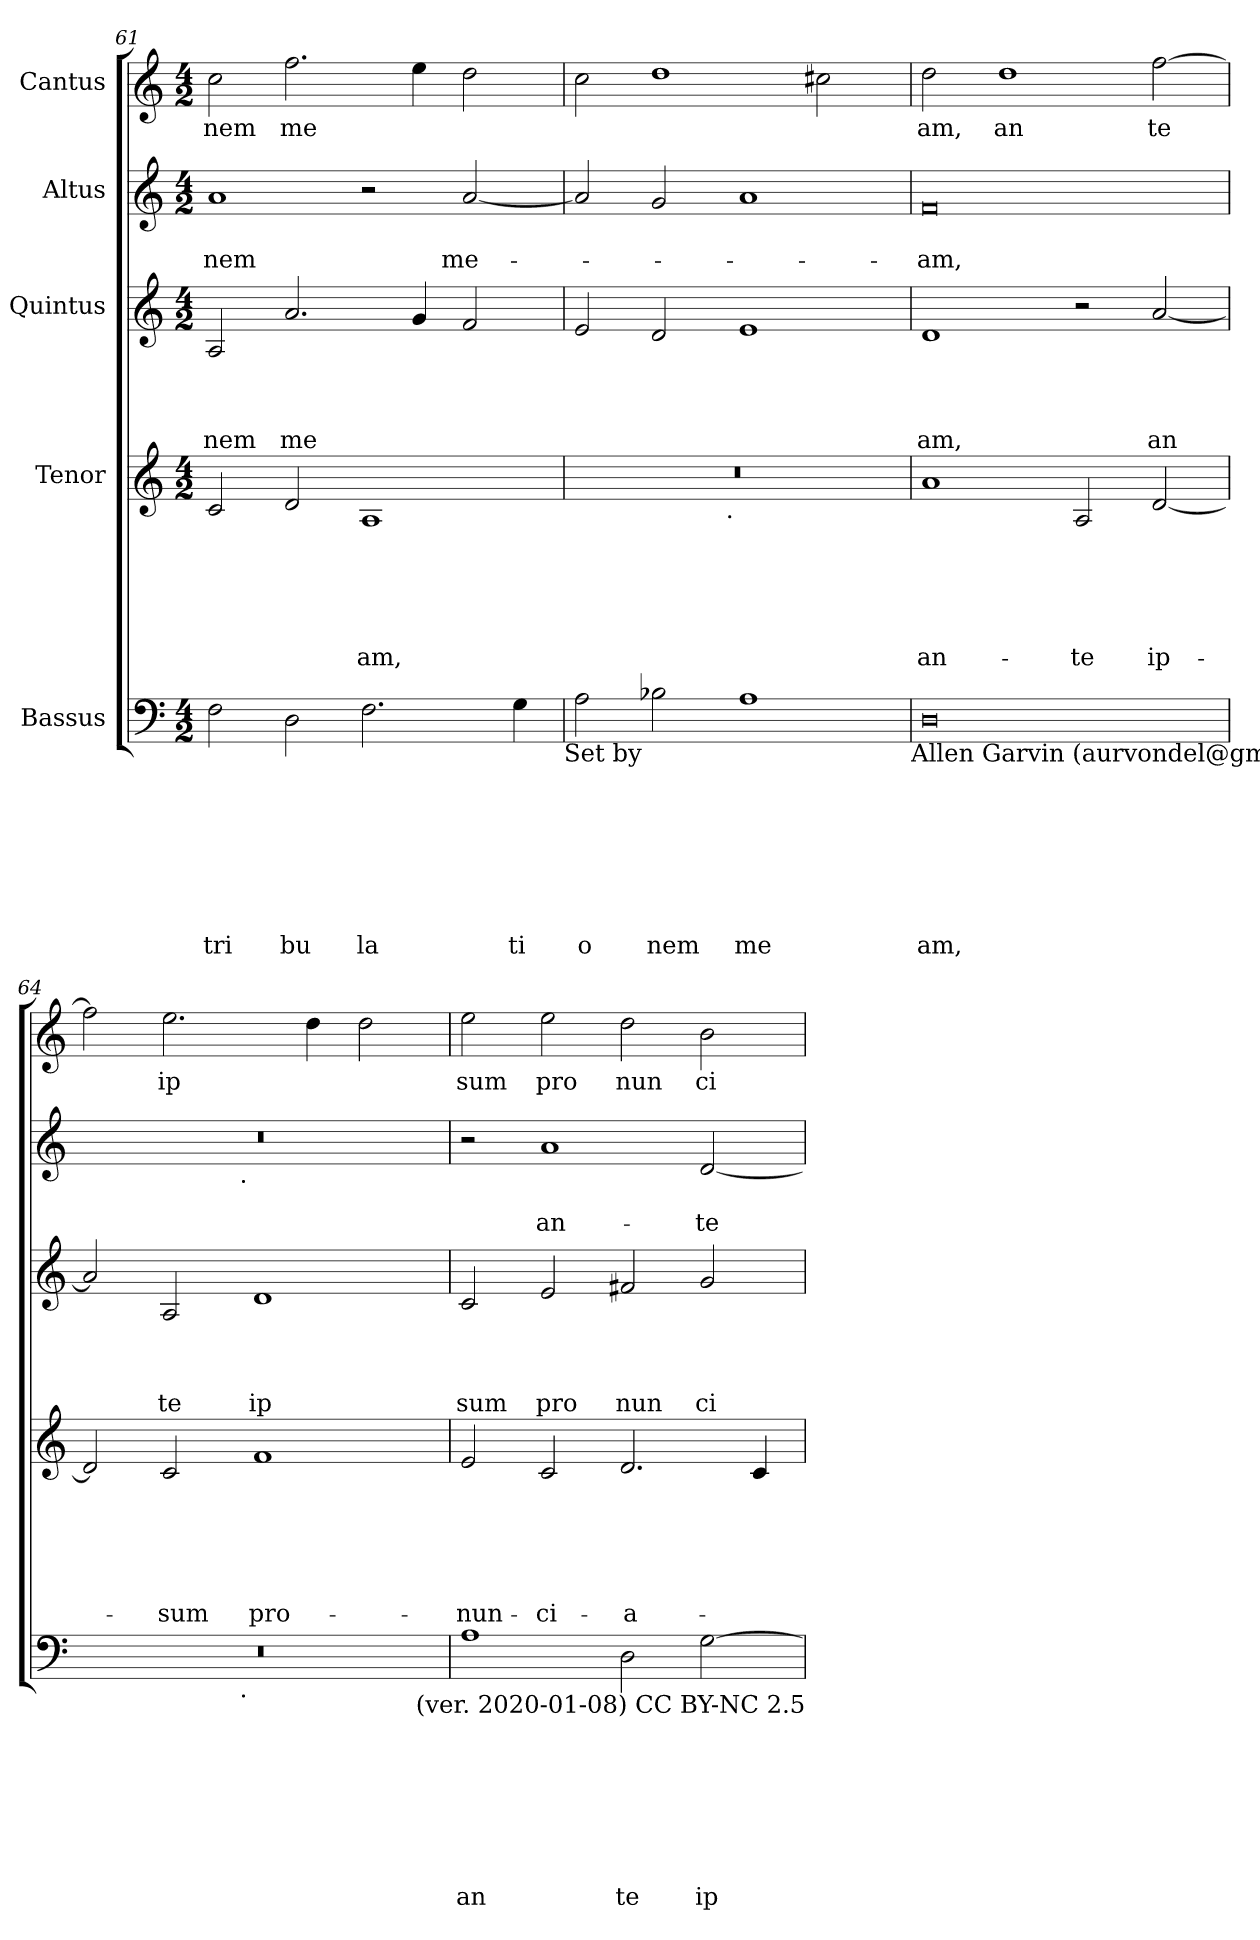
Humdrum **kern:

**kern	**text	**text	**text	**text	**text	**text	**text	**text	**kern	**text	**text	**text	**text	**text	**text	**kern	**text	**text	**text	**text	**kern	**text	**text	**kern	**text
*part5	*part5	*part5	*part5	*part5	*part5	*part5	*part5	*part5	*part4	*part4	*part4	*part4	*part4	*part4	*part4	*part3	*part3	*part3	*part3	*part3	*part2	*part2	*part2	*part1	*part1
*staff5	*staff5	*staff5	*staff5	*staff5	*staff5	*staff5	*staff5	*staff5	*staff4	*staff4	*staff4	*staff4	*staff4	*staff4	*staff4	*staff3	*staff3	*staff3	*staff3	*staff3	*staff2	*staff2	*staff2	*staff1	*staff1
*I"Bassus	*	*	*	*	*	*	*	*	*I"Tenor	*	*	*	*	*	*	*I"Quintus	*	*	*	*	*I"Altus	*	*	*I"Cantus	*
*clefF4	*	*	*	*	*	*	*	*	*clefG2	*	*	*	*	*	*	*clefG2	*	*	*	*	*clefG2	*	*	*clefG2	*
*k[]	*	*	*	*	*	*	*	*	*k[]	*	*	*	*	*	*	*k[]	*	*	*	*	*k[]	*	*	*k[]	*
*C:	*	*	*	*	*	*	*	*	*C:	*	*	*	*	*	*	*C:	*	*	*	*	*C:	*	*	*C:	*
*M4/2	*	*	*	*	*	*	*	*	*M4/2	*	*	*	*	*	*	*M4/2	*	*	*	*	*M4/2	*	*	*M4/2	*
=61	=61	=61	=61	=61	=61	=61	=61	=61	=61	=61	=61	=61	=61	=61	=61	=61	=61	=61	=61	=61	=61	=61	=61	=61	=61
!	!	!	!	!	!	!	!	!LO:LY:b	!	!	!	!	!	!	!	!	!	!	!	!LO:LY:b	!	!	!LO:LY:b	!	!LO:LY:b
2F\	.	.	.	.	.	.	.	tri	2c/	.	.	.	.	.	.	2A/	.	.	.	nem	1a	.	-nem	2cc\	nem
!	!	!	!	!	!	!	!	!LO:LY:b	!	!	!	!	!	!	!	!	!	!	!	!LO:LY:b	!	!	!	!	!LO:LY:b
2D\	.	.	.	.	.	.	.	bu	2d/	.	.	.	.	.	.	2.a/	.	.	.	me	.	.	.	2.ff\	me
!	!	!	!	!	!	!	!	!LO:LY:b	!	!	!	!	!	!	!LO:LY:b	!	!	!	!	!	!	!	!	!	!
2.F\	.	.	.	.	.	.	.	la	1A	.	.	.	.	.	-am,	.	.	.	.	.	2r	.	.	.	.
.	.	.	.	.	.	.	.	.	.	.	.	.	.	.	.	4g/	.	.	.	.	.	.	.	4ee\	.
!	!	!	!	!	!	!	!	!	!	!	!	!	!	!	!	!	!	!	!	!	!	!	!LO:LY:b	!	!
.	.	.	.	.	.	.	.	.	.	.	.	.	.	.	.	2f/	.	.	.	.	[<2a/	.	me-	2dd\	.
!	!	!	!	!	!	!	!	!LO:LY:b	!	!	!	!	!	!	!	!	!	!	!	!	!	!	!	!	!
4G\	.	.	.	.	.	.	.	ti	.	.	.	.	.	.	.	.	.	.	.	.	.	.	.	.	.
!LO:TX:b:t=Set by	!	!	!	!	!	!	!	!	!	!	!	!	!	!	!	!	!	!	!	!	!	!	!	!	!
=62	=62	=62	=62	=62	=62	=62	=62	=62	=62	=62	=62	=62	=62	=62	=62	=62	=62	=62	=62	=62	=62	=62	=62	=62	=62
!	!	!	!	!	!	!	!	!LO:LY:b	!	!	!	!	!	!	!	!	!	!	!	!	!	!	!	!	!
*	*	*	*	*	*	*	*	*	*^	*	*	*	*	*	*	*	*	*	*	*	*	*	*	*	*
2A\	.	.	.	.	.	.	.	o	0r	2ryy	.	.	.	.	.	.	2e/	.	.	.	.	2a/]	.	.	2cc\	.
!	!	!	!	!	!	!	!	!LO:LY:b	!	!	!	!	!	!	!	!	!	!	!	!	!	!	!	!	!	!
2B-\	.	.	.	.	.	.	.	nem	.	4...ryy	.	.	.	.	.	.	2d/	.	.	.	.	2g/	.	.	1dd	.
!	!	!	!	!	!	!	!	!	!	!LO:TX:b:t=.	!	!	!	!	!	!	!	!	!	!	!	!	!	!	!	!
.	.	.	.	.	.	.	.	.	.	1ryy	.	.	.	.	.	.	.	.	.	.	.	.	.	.	.	.
!	!	!	!	!	!	!	!	!LO:LY:b	!	!	!	!	!	!	!	!	!	!	!	!	!	!	!	!	!	!
1A	.	.	.	.	.	.	.	me	.	.	.	.	.	.	.	.	1e	.	.	.	.	1a	.	.	.	.
.	.	.	.	.	.	.	.	.	.	.	.	.	.	.	.	.	.	.	.	.	.	.	.	.	2cc#\	.
.	.	.	.	.	.	.	.	.	.	32ryy	.	.	.	.	.	.	.	.	.	.	.	.	.	.	.	.
!LO:TX:b:t=Allen Garvin (aurvondel@gmail.com)	!	!	!	!	!	!	!	!	!	!	!	!	!	!	!	!	!	!	!	!	!	!	!	!	!	!
=63	=63	=63	=63	=63	=63	=63	=63	=63	=63	=63	=63	=63	=63	=63	=63	=63	=63	=63	=63	=63	=63	=63	=63	=63	=63	=63
!	!	!	!	!	!	!	!	!LO:LY:b	!	!	!	!	!	!	!	!LO:LY:b	!	!	!	!	!LO:LY:b	!	!	!LO:LY:b	!	!LO:LY:b
*	*	*	*	*	*	*	*	*	*v	*v	*	*	*	*	*	*	*	*	*	*	*	*	*	*	*	*
0D	.	.	.	.	.	.	.	am,	1a	.	.	.	.	.	an-	1d	.	.	.	am,	0f	.	-am,	2dd\	am,
!	!	!	!	!	!	!	!	!	!	!	!	!	!	!	!	!	!	!	!	!	!	!	!	!	!LO:LY:b
.	.	.	.	.	.	.	.	.	.	.	.	.	.	.	.	.	.	.	.	.	.	.	.	1dd	an
!	!	!	!	!	!	!	!	!	!	!	!	!	!	!	!LO:LY:b	!	!	!	!	!	!	!	!	!	!
.	.	.	.	.	.	.	.	.	2A/	.	.	.	.	.	-te	2r	.	.	.	.	.	.	.	.	.
!	!	!	!	!	!	!	!	!	!	!	!	!	!	!	!LO:LY:b	!	!	!	!	!LO:LY:b	!	!	!	!	!LO:LY:b
.	.	.	.	.	.	.	.	.	[<2d/	.	.	.	.	.	ip-	[<2a/	.	.	.	an	.	.	.	[>2ff\	te
=64	=64	=64	=64	=64	=64	=64	=64	=64	=64	=64	=64	=64	=64	=64	=64	=64	=64	=64	=64	=64	=64	=64	=64	=64	=64
*^	*	*	*	*	*	*	*	*	*	*	*	*	*	*	*	*	*	*	*	*	*^	*	*	*	*
0r	2ryy	.	.	.	.	.	.	.	.	2d/]	.	.	.	.	.	.	2a/]	.	.	.	.	0r	2ryy	.	.	2ff\]	.
!	!	!	!	!	!	!	!	!	!	!	!	!	!	!	!	!LO:LY:b	!	!	!	!	!LO:LY:b	!	!	!	!	!	!LO:LY:b
.	4...ryy	.	.	.	.	.	.	.	.	2c/	.	.	.	.	.	-sum	2A/	.	.	.	te	.	4...ryy	.	.	2.ee\	ip
!	!	!	!	!	!	!	!	!	!	!	!	!	!	!	!	!	!	!	!	!	!	!	!LO:TX:b:t=.	!	!	!	!
!	!LO:TX:b:t=.	!	!	!	!	!	!	!	!	!	!	!	!	!	!	!	!	!	!	!	!	!	!	!	!	!	!
.	1ryy	.	.	.	.	.	.	.	.	.	.	.	.	.	.	.	.	.	.	.	.	.	1ryy	.	.	.	.
!	!	!	!	!	!	!	!	!	!	!	!	!	!	!	!	!LO:LY:b	!	!	!	!	!LO:LY:b	!	!	!	!	!	!
.	.	.	.	.	.	.	.	.	.	1f	.	.	.	.	.	pro-	1d	.	.	.	ip	.	.	.	.	.	.
.	.	.	.	.	.	.	.	.	.	.	.	.	.	.	.	.	.	.	.	.	.	.	.	.	.	4dd\	.
.	.	.	.	.	.	.	.	.	.	.	.	.	.	.	.	.	.	.	.	.	.	.	.	.	.	2dd\	.
.	32ryy	.	.	.	.	.	.	.	.	.	.	.	.	.	.	.	.	.	.	.	.	.	32ryy	.	.	.	.
=65	=65	=65	=65	=65	=65	=65	=65	=65	=65	=65	=65	=65	=65	=65	=65	=65	=65	=65	=65	=65	=65	=65	=65	=65	=65	=65	=65
!	!	!	!	!	!	!	!	!	!LO:LY:b	!	!	!	!	!	!	!LO:LY:b	!	!	!	!	!LO:LY:b	!	!	!	!	!	!LO:LY:b
*v	*v	*	*	*	*	*	*	*	*	*	*	*	*	*	*	*	*	*	*	*	*	*v	*v	*	*	*	*
1A	.	.	.	.	.	.	.	an	2e/	.	.	.	.	.	-nun-	2c/	.	.	.	sum	2r	.	.	2ee\	sum
!	!	!	!	!	!	!	!	!	!	!	!	!	!	!	!LO:LY:b	!	!	!	!	!LO:LY:b	!	!	!LO:LY:b	!	!LO:LY:b
.	.	.	.	.	.	.	.	.	2c/	.	.	.	.	.	-ci-	2e/	.	.	.	pro	1a	.	an-	2ee\	pro
!	!	!	!	!	!	!	!	!LO:LY:b	!	!	!	!	!	!	!LO:LY:b	!	!	!	!	!LO:LY:b	!	!	!	!	!LO:LY:b
2D\	.	.	.	.	.	.	.	te	2.d/	.	.	.	.	.	-a-	2f#X/	.	.	.	nun	.	.	.	2dd\	nun
!	!	!	!	!	!	!	!	!LO:LY:b	!	!	!	!	!	!	!	!	!	!	!	!LO:LY:b	!	!	!LO:LY:b	!	!LO:LY:b
[>2G\	.	.	.	.	.	.	.	ip	.	.	.	.	.	.	.	2g/	.	.	.	ci	[<2d/	.	-te	2b\	ci
.	.	.	.	.	.	.	.	.	4c/	.	.	.	.	.	.	.	.	.	.	.	.	.	.	.	.
!LO:TX:b:t=(ver. 2020-01-08) CC BY-NC 2.5	!	!	!	!	!	!	!	!	!	!	!	!	!	!	!	!	!	!	!	!	!	!	!	!	!
=	=	=	=	=	=	=	=	=	=	=	=	=	=	=	=	=	=	=	=	=	=	=	=	=	=
*-	*-	*-	*-	*-	*-	*-	*-	*-	*-	*-	*-	*-	*-	*-	*-	*-	*-	*-	*-	*-	*-	*-	*-	*-	*-
